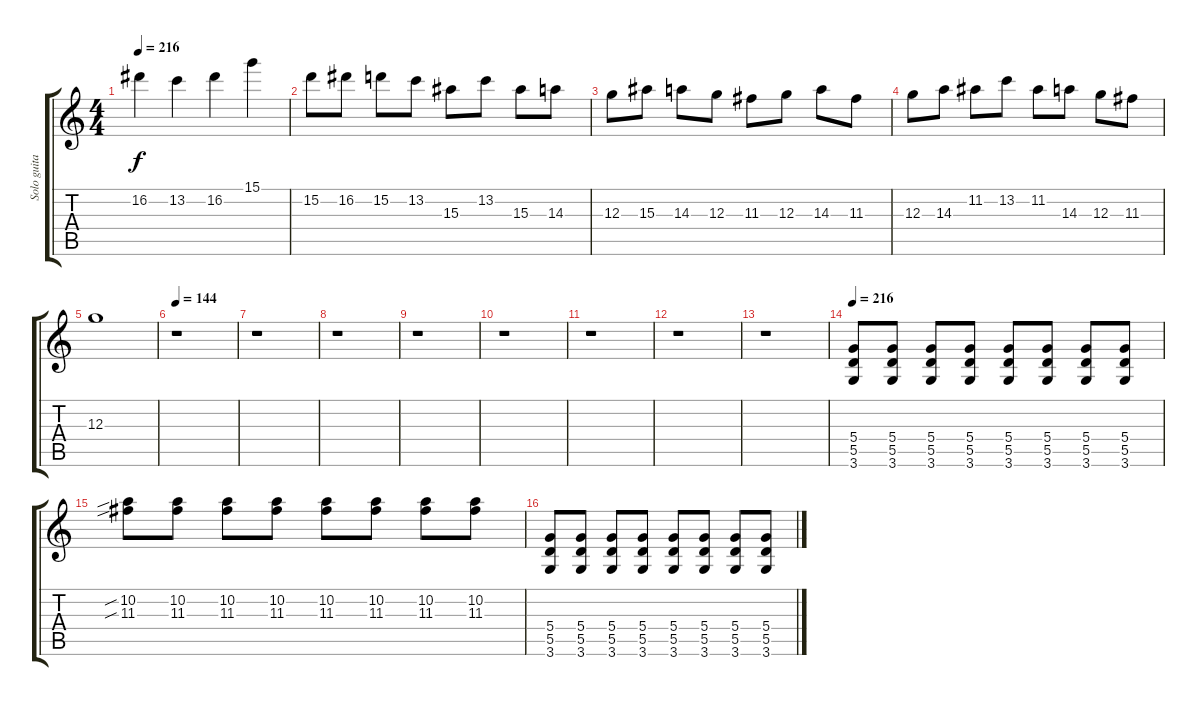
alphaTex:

\track ("Solo guitar" "Solo guita") {instrument overdrivenguitar}
\staff {score tabs}
\tuning (E4 B3 G3 D3 A2 E2) {hide}
\ts (4 4)
\tempo 216
\clef g2
\ks c
16.2.4{dy f} 13.2.4 16.2.4 15.1.4 |
15.2.8 16.2.8 15.2.8 13.2.8 15.3.8 13.2.8 15.3.8 14.3.8 |
12.3.8 15.3.8 14.3.8 12.3.8 11.3.8 12.3.8 14.3.8 11.3.8 |
12.3.8 14.3.8 11.2.8 13.2.8 11.2.8 14.3.8 12.3.8 11.3.8 |
12.3.1 |
\tempo 144
r.1 |
r.1 |
r.1 |
r.1 |
r.1 |
r.1 |
r.1 |
r.1 |
\tempo 216
(5.4 5.5 3.6).8 (5.4 5.5 3.6).8 (5.4 5.5 3.6).8 (5.4 5.5 3.6).8 (5.4 5.5 3.6).8 (5.4 5.5 3.6).8 (5.4 5.5 3.6).8 (5.4 5.5 3.6).8 |
(10.2{sib} 11.3{sib}).8 (10.2 11.3).8 (10.2 11.3).8 (10.2 11.3).8 (10.2 11.3).8 (10.2 11.3).8 (10.2 11.3).8 (10.2 11.3).8 |
(5.4 5.5 3.6).8 (5.4 5.5 3.6).8 (5.4 5.5 3.6).8 (5.4 5.5 3.6).8 (5.4 5.5 3.6).8 (5.4 5.5 3.6).8 (5.4 5.5 3.6).8 (5.4 5.5 3.6).8
